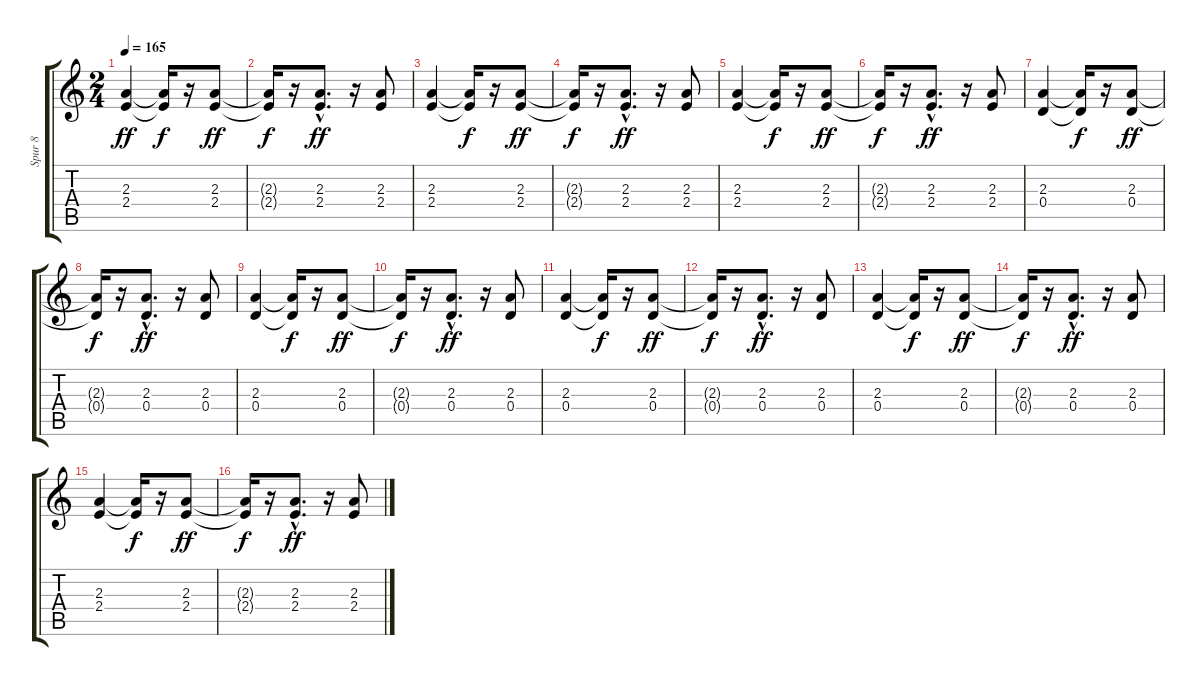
\track ("Spur 8" "Spur 8") {instrument overdrivenguitar}
\staff {score tabs}
\tuning (E4 B3 G3 D3 A2 E2) {hide}
\ts (2 4)
\tempo 165
\clef g2
\ks c
(2.3 2.4).4{dy ff} (2.3{t} 2.4{t}).16{dy f} r.16 (2.3 2.4).8{dy ff} |
(2.3{t} 2.4{t}).16{dy f} r.16 (2.3{hac} 2.4{hac}).8{d dy ff} r.16 (2.3 2.4).8 |
(2.3 2.4).4 (2.3{t} 2.4{t}).16{dy f} r.16 (2.3 2.4).8{dy ff} |
(2.3{t} 2.4{t}).16{dy f} r.16 (2.3{hac} 2.4{hac}).8{d dy ff} r.16 (2.3 2.4).8 |
(2.3 2.4).4 (2.3{t} 2.4{t}).16{dy f} r.16 (2.3 2.4).8{dy ff} |
(2.3{t} 2.4{t}).16{dy f} r.16 (2.3{hac} 2.4{hac}).8{d dy ff} r.16 (2.3 2.4).8 |
(2.3 0.4).4 (2.3{t} 0.4{t}).16{dy f} r.16 (2.3 0.4).8{dy ff} |
(2.3{t} 0.4{t}).16{dy f} r.16 (2.3{hac} 0.4{hac}).8{d dy ff} r.16 (2.3 0.4).8 |
(2.3 0.4).4 (2.3{t} 0.4{t}).16{dy f} r.16 (2.3 0.4).8{dy ff} |
(2.3{t} 0.4{t}).16{dy f} r.16 (2.3{hac} 0.4{hac}).8{d dy ff} r.16 (2.3 0.4).8 |
(2.3 0.4).4 (2.3{t} 0.4{t}).16{dy f} r.16 (2.3 0.4).8{dy ff} |
(2.3{t} 0.4{t}).16{dy f} r.16 (2.3{hac} 0.4{hac}).8{d dy ff} r.16 (2.3 0.4).8 |
(2.3 0.4).4 (2.3{t} 0.4{t}).16{dy f} r.16 (2.3 0.4).8{dy ff} |
(2.3{t} 0.4{t}).16{dy f} r.16 (2.3{hac} 0.4{hac}).8{d dy ff} r.16 (2.3 0.4).8 |
(2.3 2.4).4 (2.3{t} 2.4{t}).16{dy f} r.16 (2.3 2.4).8{dy ff} |
(2.3{t} 2.4{t}).16{dy f} r.16 (2.3{hac} 2.4{hac}).8{d dy ff} r.16 (2.3 2.4).8
